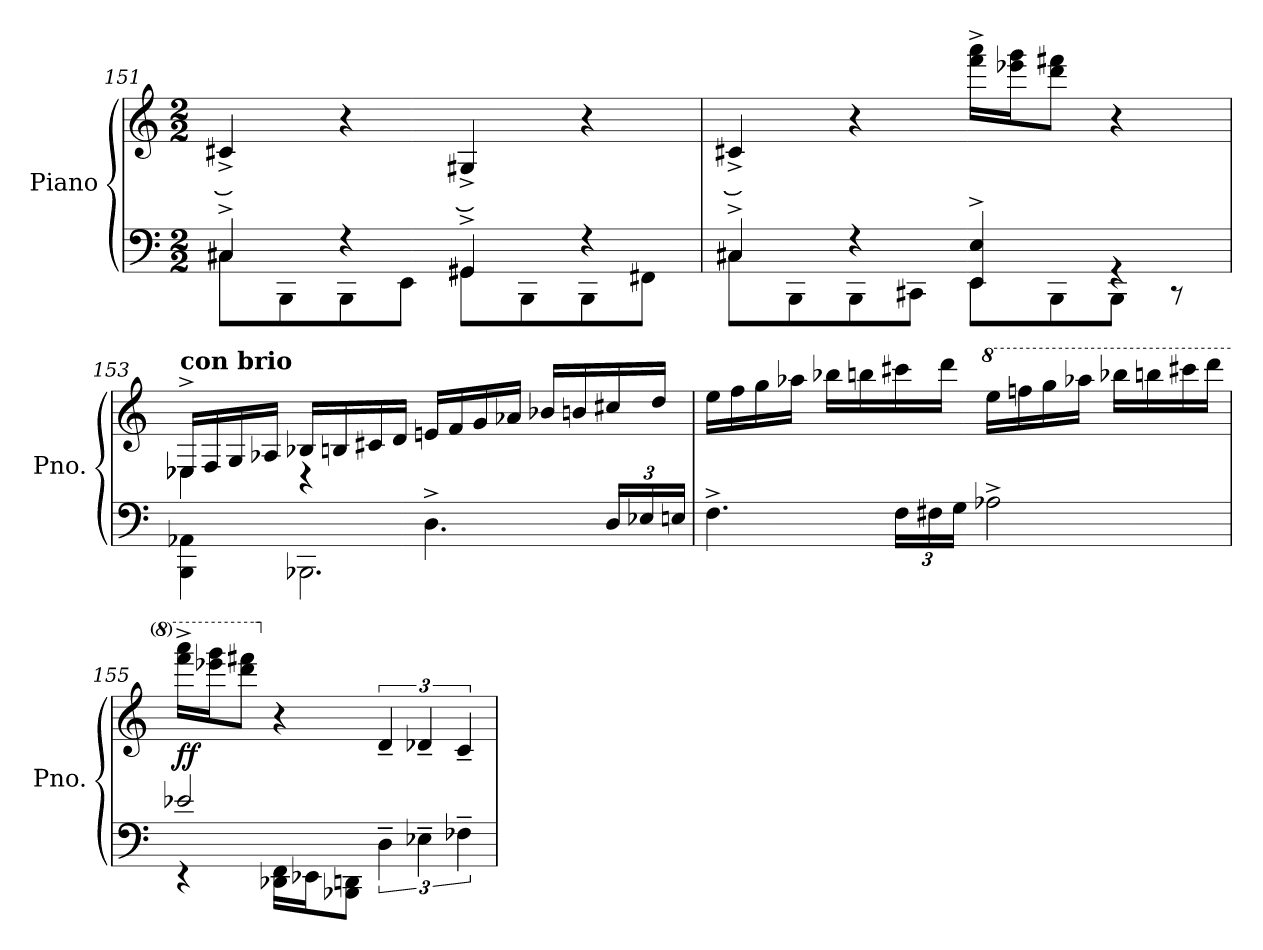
**kern	**kern	**dynam
*part1	*part1	*part1
*staff2	*staff1	*staff1/2
*I"Piano	*	*
*I'Pno.	*	*
*clefF4	*clefG2	*
*k[]	*k[]	*
*M2/2	*M2/2	*
=151	=151	=151
*^	*	*
!	!	!LO:TX:b:t=͜	!
4C#X^/	8C#\L	4c#X^/	.
.	8BBB\	.	.
4r	8BBB\	4r	.
.	8EE\J	.	.
!	!	!LO:TX:b:t=͜	!
4GG#X^/	8GG#\L	4G#X^/	.
.	8BBB\	.	.
4r	8BBB\	4r	.
.	8FF#X\J	.	.
=152	=152	=152	=152
!	!	!LO:TX:b:t=͜	!
4C#X^/	8C#\L	4c#X^/	.
.	8BBB\	.	.
4r	8BBB\	4r	.
.	8CC#X\J	.	.
4EE/^ 4E/^	8EE\L	16fff\^ 16aaa\^LL	.
.	.	16eee-X\ 16ggg\J	.
.	8BBB\	8ddd\ 8fff#X\J	.
4rGG	8BBB\J	4r	.
.	8r	.	.
=153	=153	=153	=153
*	*	*^	*
!	!	!LO:TX:a:B:t=con brio	!	!
2ryy	4BBB\ 4AA-X\	16E-X^/LL	4E-\	.
.	.	16F/	.	.
.	.	16G/	.	.
.	.	16A-X/JJ	.	.
.	2.BBB-X\	16B-X/LL	4r	.
.	.	16Bn/	.	.
.	.	16c#X/	.	.
.	.	16d/JJ	.	.
4.D^\	.	16en/LL	2ryy	.
.	.	16f/	.	.
.	.	16g/	.	.
.	.	16a-X/JJ	.	.
.	.	16b-X/LL	.	.
.	.	16bn/	.	.
*Xbrackettup	*	*	*	*
24D/LL	.	16cc#X/	.	.
24E-/	.	.	.	.
.	.	16dd/JJ	.	.
24En/JJ	.	.	.	.
*v	*v	*	*	*
*	*v	*v	*
=154	=154	=154
4.F^\	16ee\LL	.
.	16ff\	.
.	16gg\	.
.	16aa-X\JJ	.
.	16bb-X\LL	.
.	16bbn\	.
24F\LL	16ccc#X\	.
24F#X\	.	.
.	16ddd\JJ	.
24G\JJ	.	.
*	*8va	*
2A-X^\	16eee\LL	.
.	16fffn\	.
.	16ggg\	.
.	16aaa-X\JJ	.
.	16bbb-X\LL	.
.	16bbbn\	.
.	16cccc#X\	.
.	16dddd\JJ	.
=155	=155	=155
*^	*	*
!	!	!	!LO:DY:b
2e-X/	4r	16ffff\^ 16aaaa\^LL	ff
.	.	16eeee-X\ 16gggg\J	.
.	.	8dddd\ 8ffff#X\J	.
*	*	*X8va	*
.	16DD-X\ 16FF\LL	4r	.
.	16EE-X\J	.	.
.	8BBB-X\ 8DDn\J	.	.
*brackettup	*	*	*
6D~\	2ryy	6d~/	.
6E-X~\	.	6d-X~/	.
6F-X~\	.	6c~/	.
*v	*v	*	*
=	=	=
*-	*-	*-
